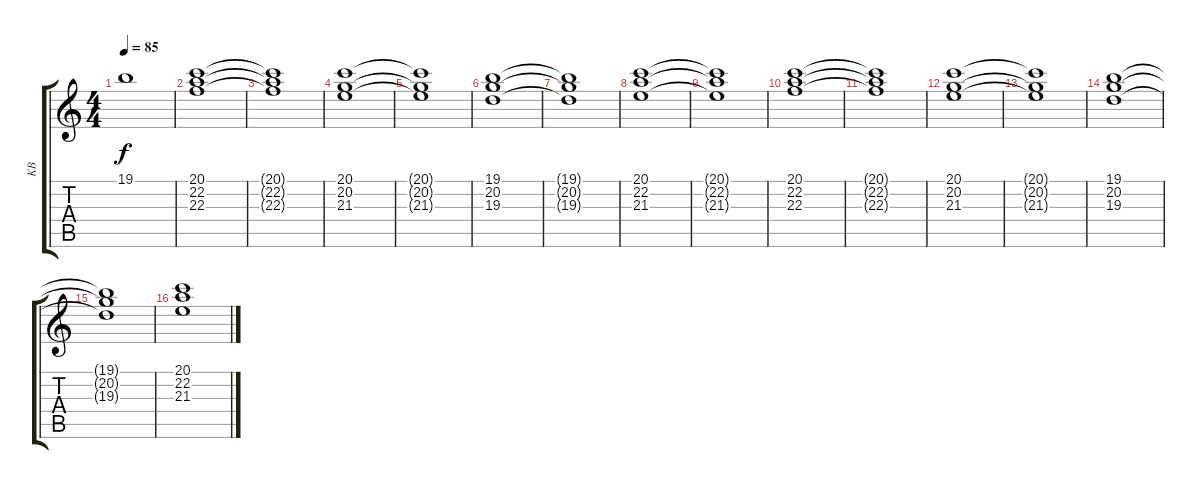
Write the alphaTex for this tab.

\track ("KB" "KB") {instrument tremolostrings}
\staff {score tabs}
\tuning (E4 B3 G3 D3 A2 E2) {hide}
\ts (4 4)
\tempo 85
\clef g2
\ks c
19.1.1{dy f} |
(20.1 22.2 22.3).1{instrument pad2warm} |
(20.1{t} 22.2{t} 22.3{t}).1 |
(20.1 20.2 21.3).1 |
(20.1{t} 20.2{t} 21.3{t}).1 |
(19.1 20.2 19.3).1 |
(19.1{t} 20.2{t} 19.3{t}).1 |
(20.1 22.2 21.3).1 |
(20.1{t} 22.2{t} 21.3{t}).1 |
(20.1 22.2 22.3).1 |
(20.1{t} 22.2{t} 22.3{t}).1 |
(20.1 20.2 21.3).1 |
(20.1{t} 20.2{t} 21.3{t}).1 |
(19.1 20.2 19.3).1 |
(19.1{t} 20.2{t} 19.3{t}).1 |
(20.1 22.2 21.3).1
